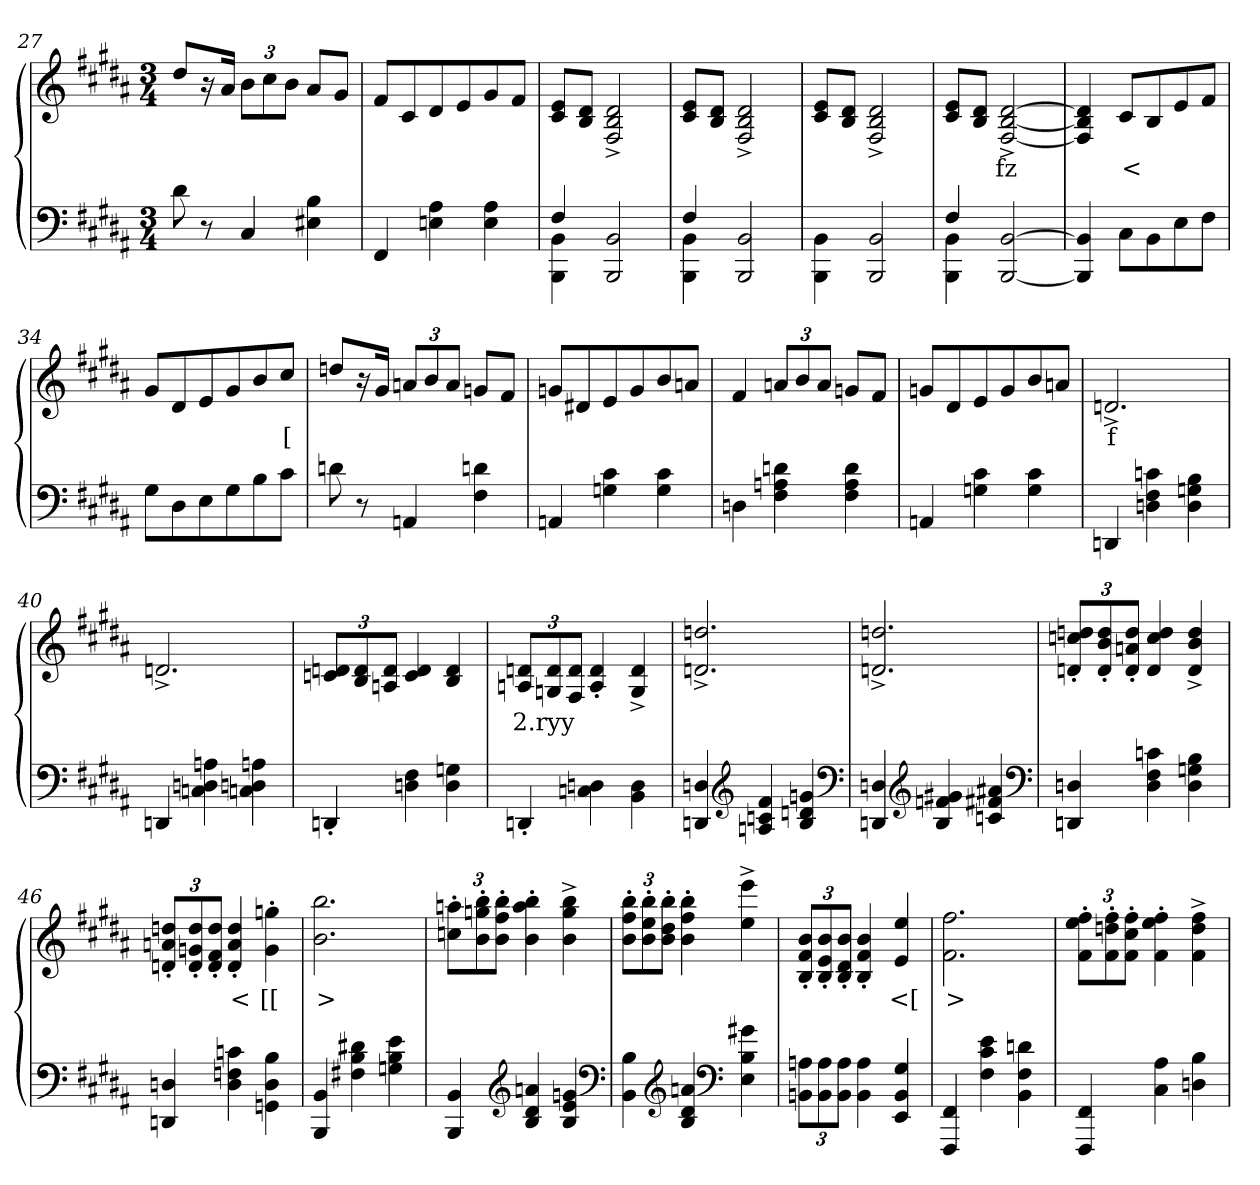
**kern	**kern	**text
*part2	*part1	*part1
*staff2	*staff1	*staff1
*clefF4	*clefG2	*
*k[f#c#g#d#a#]	*k[f#c#g#d#a#]	*
*B:	*B:	*
*M3/4	*M3/4	*
=27	=27	=27
8d#	8dd#L	.
8r	16r	.
.	16a#/Jk	.
4C#	12b\L	.
.	12cc#\	.
.	12b\J	.
4B 4E#X	8a#L	.
.	8g#J	.
=28	=28	=28
4FF#	8f#L	.
.	8c#	.
4A# 4En	8d#	.
.	8e	.
4A# 4E	8g#	.
.	8f#J	.
=29	=29	=29
*^	*	*
4F#	4BB 4BBB	8e 8c#L	.
.	.	8d# 8BJ	.
2ryy	2BB 2BBB	2d#^> 2B^> 2F#^>	.
=30	=30	=30	=30
4F#	4BB 4BBB	8e 8c#L	.
.	.	8d# 8BJ	.
2ryy	2BB 2BBB	2d#^> 2B^> 2F#^>	.
*v	*v	*	*
=31	=31	=31
4BB\ 4BBB\	8e 8c#L	.
.	8d# 8BJ	.
2BB 2BBB	2d#^> 2B^> 2F#^>	.
=32	=32	=32
*^	*	*
4F#	4BB 4BBB	8e 8c#L	.
.	.	8d# 8BJ	.
2ryy	[2BB [2BBB	[2d#/^> [2B/^> [2F#/^>	fz
*v	*v	*	*
=33	=33	=33
4BB] 4BBB]	4d#] 4B] 4F#]	.
8C#L	8c#L	<
8BB	8B	.
8E	8e	.
8F#J	8f#J	.
=34	=34	=34
8G#L	8g#L	.
8D#	8d#	.
8E	8e	.
8G#	8g#	.
8B	8b	.
8c#J	8cc#J	[
=35	=35	=35
8dn	8ddn/L	.
8r	16r	.
.	16g#/Jk	.
4AAn	12anL	.
.	12b	.
.	12aJ	.
4dn 4F#	8gnL	.
.	8f#J	.
=36	=36	=36
4AAn	8gnL	.
.	8d#X	.
4c# 4Gn	8e	.
.	8g	.
4c# 4G	8b	.
.	8anJ	.
=37	=37	=37
4Dn	4f#	.
4dn 4An 4F#	12anL	.
.	12b	.
.	12aJ	.
4d 4A 4F#	8gnL	.
.	8f#J	.
=38	=38	=38
4AAn	8gnL	.
.	8d#	.
4c# 4Gn	8e	.
.	8g	.
4c# 4G	8b	.
.	8anJ	.
=39	=39	=39
4DDn	2.dn^>	f
4cn 4F# 4Dn	.	.
4B 4Gn 4D	.	.
=40	=40	=40
4DDn	2.dn^>	.
4An 4Dn 4Cn	.	.
4An 4Dn 4Cn	.	.
=41	=41	=41
4DDn'>	12dn 12cnL	.
.	12d 12B	.
.	12d 12AnJ	.
4F# 4Dn	4d 4c	.
4Gn 4D	4d 4B	.
=42	=42	=42
4DDn'>/	12dn 12AnL	2.ryy
.	12d 12Gn	.
.	12d 12F#J	.
4Dn\ 4Cn\	4d/'> 4A/'>	.
4D\ 4BB\	4d/^> 4G/^>	.
=43	=43	=43
4Dn 4DDn	2.ddn^> 2.dn^>	.
*clefG2	*	*
4f# 4cn 4An	.	.
4gn 4dn 4B	.	.
*clefF4	*	*
=44	=44	=44
4Dn 4DDn	2.ddn^> 2.dn^>	.
*clefG2	*	*
4g#X 4fn 4B	.	.
4a#X 4f#X 4cn	.	.
*clefF4	*	*
=45	=45	=45
4Dn 4DDn	12ddn'> 12ccn'> 12dn'>L	.
.	12dd'> 12b'> 12d'>	.
.	12dd'> 12an'> 12d'>J	.
4cn 4F# 4D	4dd 4cc 4d	.
4B 4Gn 4D	4dd^> 4b^> 4d^>	.
=46	=46	=46
4Dn 4DDn	12ddn'> 12an'> 12dn'>L	.
.	12dd'> 12gn'> 12d'>	.
.	12dd'> 12f#'> 12d'>J	.
4cn 4Fn 4D	4dd'> 4a'> 4d'>	<
4B 4D 4GGn	4ggn'> 4g'>	[[
=47	=47	=47
4BB 4BBB	2.bb 2.b	>
4d#X 4B 4F#X	.	.
4e 4B 4Gn	.	.
=48	=48	=48
4BB 4BBB	12aan'> 12ccn'>L	.
.	12bb'> 12ggn'> 12b'>	.
.	12bb'> 12ff#'> 12b'>J	.
*clefG2	*	*
4an 4d# 4B	4bb'> 4aa'> 4b'>	.
4gn 4e 4B	4bb^> 4gg^> 4b^>	.
*clefF4	*	*
=49	=49	=49
4B 4BB	12bb'> 12ff#'> 12b'>L	.
.	12bb'> 12ee'> 12b'>	.
.	12bb'> 12dd#'> 12b'>J	.
*clefG2	*	*
4an 4d# 4B	4bb'> 4ff#'> 4b'>	.
*clefF4	*	*
4g#X 4B 4E	4eee^> 4ee^>	.
=50	=50	=50
12An 12BBnL	12b'> 12f#'> 12B'>L	.
12A 12BB	12b'> 12e'> 12B'>	.
12A 12BBJ	12b'> 12d#'> 12B'>J	.
4A 4BB	4b'> 4f#'> 4B'>	.
4G# 4BB 4EE	4ee 4e	<[
=51	=51	=51
4FF# 4FFF#	2.ff# 2.f#	>
4e 4c# 4F#	.	.
4dn 4F# 4BB	.	.
=52	=52	=52
4FF# 4FFF#	12ff#'> 12ee'> 12f#'>L	.
.	12ff#'> 12ddn'> 12f#'>	.
.	12ff#'> 12cc#'> 12f#'>J	.
4A# 4C#	4ff#'> 4ee'> 4f#'>	.
4B 4Dn	4ff#^> 4dd^> 4f#^>	.
=	=	=
*-	*-	*-
